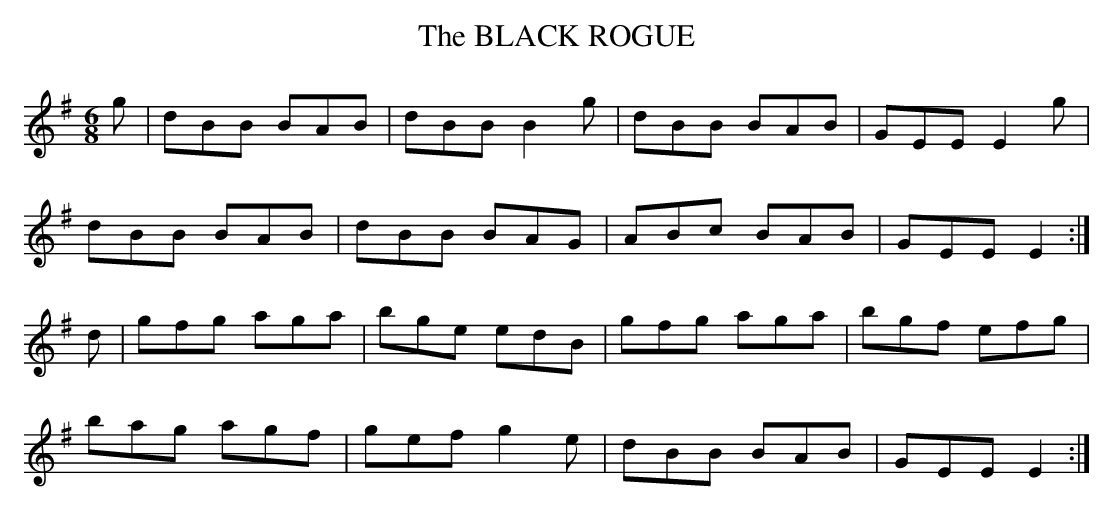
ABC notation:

X:1
T:BLACK ROGUE, The
M:6/8
L:1/8
K:Em
g|dBB BAB|dBB B2g|dBB BAB|GEE E2g|
dBB BAB|dBB BAG|ABc BAB|GEE E2 :|
d|gfg aga|bge edB|gfg aga|bgf efg|
bag agf|gef g2e|dBB BAB|GEE E2 :|
